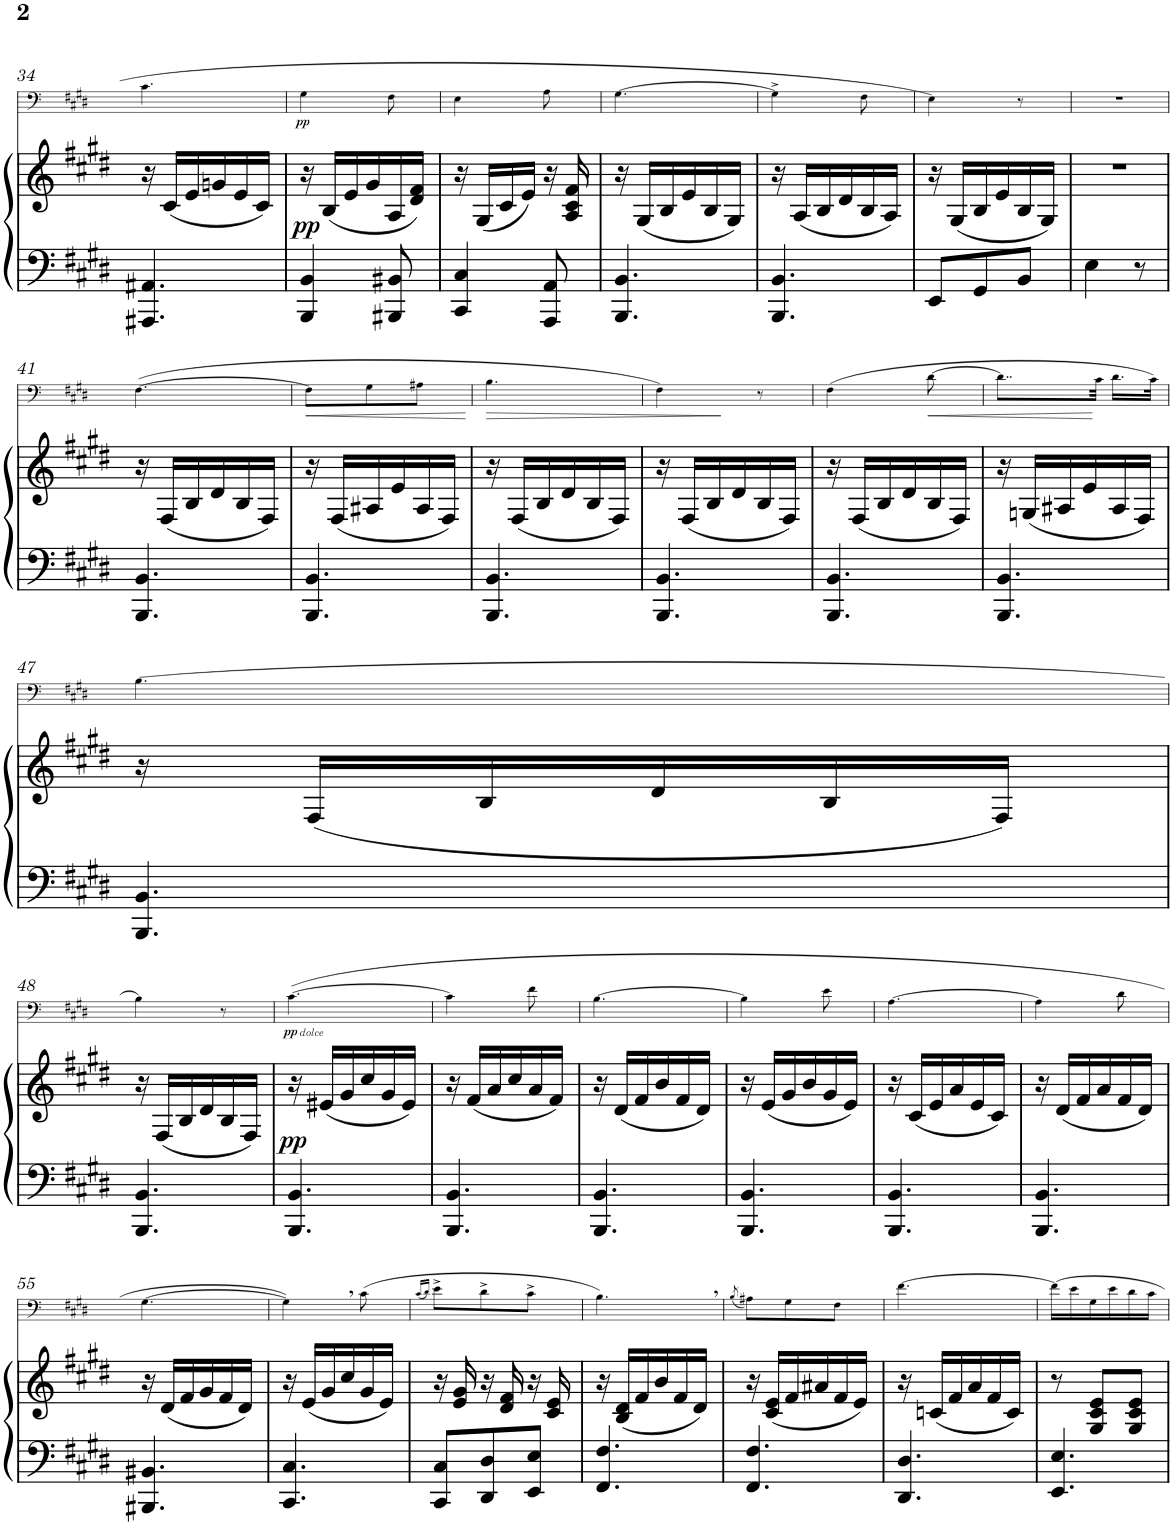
**kern	**kern	**dynam	**kern	**dynam
*part2	*part2	*part2	*part1	*part1
*staff3	*staff2	*staff2/3	*staff1	*staff1
*I"Piano	*	*	*I"Trombone	*
*I'Pno	*	*	*I'Trb	*
!!LO:PB:g=z
*clefF4	*clefG2	*	*clefF4	*
*k[f#c#g#d#]	*k[f#c#g#d#]	*	*k[f#c#g#d#]	*
*M3/8	*M3/8	*	*M3/8	*
=34	=34	=34	=34	=34
4.AAA#X/ 4.AA#X/	16r	.	4.c#\	.
.	(16c#/LL	.	.	.
.	16e/	.	.	.
.	16gn/	.	.	.
.	16e/	.	.	.
.	16c#/JJ)	.	.	.
=35	=35	=35	=35	=35
!	!	!LO:DY:b	!	!LO:DY:b
4BBB/ 4BB/	16r	pp	4G#\	pp
.	(16B/LL	.	.	.
.	16e/	.	.	.
.	16g#/	.	.	.
8BBB#X/ 8BB#X/	16A/	.	8F#\	.
.	16d#/ 16f#/JJ)	.	.	.
=36	=36	=36	=36	=36
4CC#/ 4C#/	16r	.	4E\	.
.	(16G#/LL	.	.	.
.	16c#/	.	.	.
.	16e/JJ)	.	.	.
8AAA/ 8AA/	16r	.	8A\	.
.	16A/ 16c#/ 16f#/	.	.	.
=37	=37	=37	=37	=37
4.BBB/ 4.BB/	16r	.	[4.G#\	.
.	(16G#/LL	.	.	.
.	16B/	.	.	.
.	16e/	.	.	.
.	16B/	.	.	.
.	16G#/JJ)	.	.	.
=38	=38	=38	=38	=38
4.BBB/ 4.BB/	16r	.	4G#^\]	.
.	(16A/LL	.	.	.
.	16B/	.	.	.
.	16d#/	.	.	.
.	16B/	.	8F#\	.
.	16A/JJ)	.	.	.
=39	=39	=39	=39	=39
8EE/L	16r	.	4E\	.
.	(16G#/LL	.	.	.
8GG#/	16B/	.	.	.
.	16e/	.	.	.
8BB/J	16B/	.	8r	.
.	16G#/JJ)	.	.	.
=40	=40	=40	=40	=40
4E\	4.r	.	4.r	.
8r	.	.	.	.
!!LO:LB:g=z
=41	=41	=41	=41	=41
4.BBB/ 4.BB/	16r	.	([4.F#\	.
.	(16F#/LL	.	.	.
.	16B/	.	.	.
.	16d#/	.	.	.
.	16B/	.	.	.
.	16F#/JJ)	.	.	.
=42	=42	=42	=42	=42
!	!	!	!	!LO:HP:b
4.BBB/ 4.BB/	16r	.	8F#\L]	<
.	(16F#/LL	.	.	.
.	16A#X/	.	8G#\	.
.	16e/	.	.	.
.	16A#/	.	8A#X\J	.
.	16F#/JJ)	.	.	.
.	.	.	.	[
=43	=43	=43	=43	=43
!	!	!	!	!LO:HP:b
4.BBB/ 4.BB/	16r	.	4.B\	>
.	(16F#/LL	.	.	.
.	16B/	.	.	.
.	16d#/	.	.	.
.	16B/	.	.	.
.	16F#/JJ)	.	.	.
=44	=44	=44	=44	=44
4.BBB/ 4.BB/	16r	.	4F#\)	.
.	(16F#/LL	.	.	.
.	16B/	.	.	.
.	16d#/	.	.	.
.	16B/	.	8r	]
.	16F#/JJ)	.	.	.
=45	=45	=45	=45	=45
4.BBB/ 4.BB/	16r	.	(4F#\	.
.	(16F#/LL	.	.	.
.	16B/	.	.	.
.	16d#/	.	.	.
!	!	!	!	!LO:HP:b
.	16B/	.	[8d#\	<
.	16F#/JJ)	.	.	.
=46	=46	=46	=46	=46
4.BBB/ 4.BB/	16r	.	8..d#\L]	.
.	(16Gn/LL	.	.	.
.	16A#X/	.	.	.
.	16e/	.	.	.
.	.	.	32c#\Jkk	[
.	16A#/	.	16.d#\LL	.
.	16F#/JJ)	.	.	.
.	.	.	32c#\JJk)	.
!!LO:LB:g=z
=47	=47	=47	=47	=47
4.BBB/ 4.BB/	16r	.	[4.B\	.
.	(16F#/LL	.	.	.
.	16B/	.	.	.
.	16d#/	.	.	.
.	16B/	.	.	.
.	16F#/JJ)	.	.	.
!!LO:LB:g=z
=48	=48	=48	=48	=48
4.BBB/ 4.BB/	16r	.	4B\]	.
.	(16F#/LL	.	.	.
.	16B/	.	.	.
.	16d#/	.	.	.
.	16B/	.	8r	.
.	16F#/JJ)	.	.	.
=49	=49	=49	=49	=49
!	!	!	!LO:TX:b:i:t=dolce	!
!	!	!LO:DY:b	!	!LO:DY:b
4.BBB/ 4.BB/	16r	pp	([4.c#\	pp
.	(16e#X/LL	.	.	.
.	16g#/	.	.	.
.	16cc#/	.	.	.
.	16g#/	.	.	.
.	16e#/JJ)	.	.	.
=50	=50	=50	=50	=50
4.BBB/ 4.BB/	16r	.	4c#\]	.
.	(16f#/LL	.	.	.
.	16a/	.	.	.
.	16cc#/	.	.	.
.	16a/	.	8f#\	.
.	16f#/JJ)	.	.	.
=51	=51	=51	=51	=51
4.BBB/ 4.BB/	16r	.	[4.B\	.
.	(16d#/LL	.	.	.
.	16f#/	.	.	.
.	16b/	.	.	.
.	16f#/	.	.	.
.	16d#/JJ)	.	.	.
=52	=52	=52	=52	=52
4.BBB/ 4.BB/	16r	.	4B\]	.
.	(16e/LL	.	.	.
.	16g#/	.	.	.
.	16b/	.	.	.
.	16g#/	.	8e\	.
.	16e/JJ)	.	.	.
=53	=53	=53	=53	=53
4.BBB/ 4.BB/	16r	.	[4.A\	.
.	(16c#/LL	.	.	.
.	16e/	.	.	.
.	16a/	.	.	.
.	16e/	.	.	.
.	16c#/JJ)	.	.	.
=54	=54	=54	=54	=54
4.BBB/ 4.BB/	16r	.	4A\]	.
.	(16d#/LL	.	.	.
.	16f#/	.	.	.
.	16a/	.	.	.
.	16f#/	.	8d#\	.
.	16d#/JJ)	.	.	.
!!LO:LB:g=z
=55	=55	=55	=55	=55
4.BBB#X/ 4.BB#X/	16r	.	[4.G#\	.
.	(16d#/LL	.	.	.
.	16f#/	.	.	.
.	16g#/	.	.	.
.	16f#/	.	.	.
.	16d#/JJ)	.	.	.
=56	=56	=56	=56	=56
4.CC#/ 4.C#/	16r	.	4G#,\])	.
.	(16e/LL	.	.	.
.	16g#/	.	.	.
.	16cc#/	.	.	.
.	16g#/	.	(8c#\	.
.	16e/JJ)	.	.	.
=57	=57	=57	=57	=57
.	.	.	(16qc#/LL	.
.	.	.	16qd#/JJ)	.
8CC#/ 8C#/L	16r	.	8e^\L	.
.	16e/ 16g#/	.	.	.
8DD#/ 8D#/	16r	.	8d#^\	.
.	16d#/ 16f#/	.	.	.
8EE/ 8E/J	16r	.	8c#^\J	.
.	16c#/ 16e/	.	.	.
=58	=58	=58	=58	=58
4.FF#/ 4.F#/	16r	.	4.B,\)	.
.	(16B/ 16d#/LL	.	.	.
.	16f#/	.	.	.
.	16b/	.	.	.
.	16f#/	.	.	.
.	16d#/JJ)	.	.	.
=59	=59	=59	=59	=59
.	.	.	(8qB/	.
4.FF#/ 4.F#/	16r	.	8A#X\L)	.
.	(16c#/ 16e/LL	.	.	.
.	16f#/	.	8G#\	.
.	16a#X/	.	.	.
.	16f#/	.	8F#\J	.
.	16e/JJ)	.	.	.
=60	=60	=60	=60	=60
4.DD#/ 4.D#/	16r	.	[4.f#\	.
.	(16cn/LL	.	.	.
.	16f#/	.	.	.
.	16a/	.	.	.
.	16f#/	.	.	.
.	16c/JJ)	.	.	.
=61	=61	=61	=61	=61
4.EE/ 4.E/	8r	.	16f#\LL]	.
.	.	.	16e\	.
.	8G#/ 8c#/ 8e/L	.	16G#\	.
.	.	.	16e\	.
.	8G#/ 8c#/ 8e/J	.	16d#\	.
.	.	.	16c#\JJ	.
=	=	=	=	=
*-	*-	*-	*-	*-
